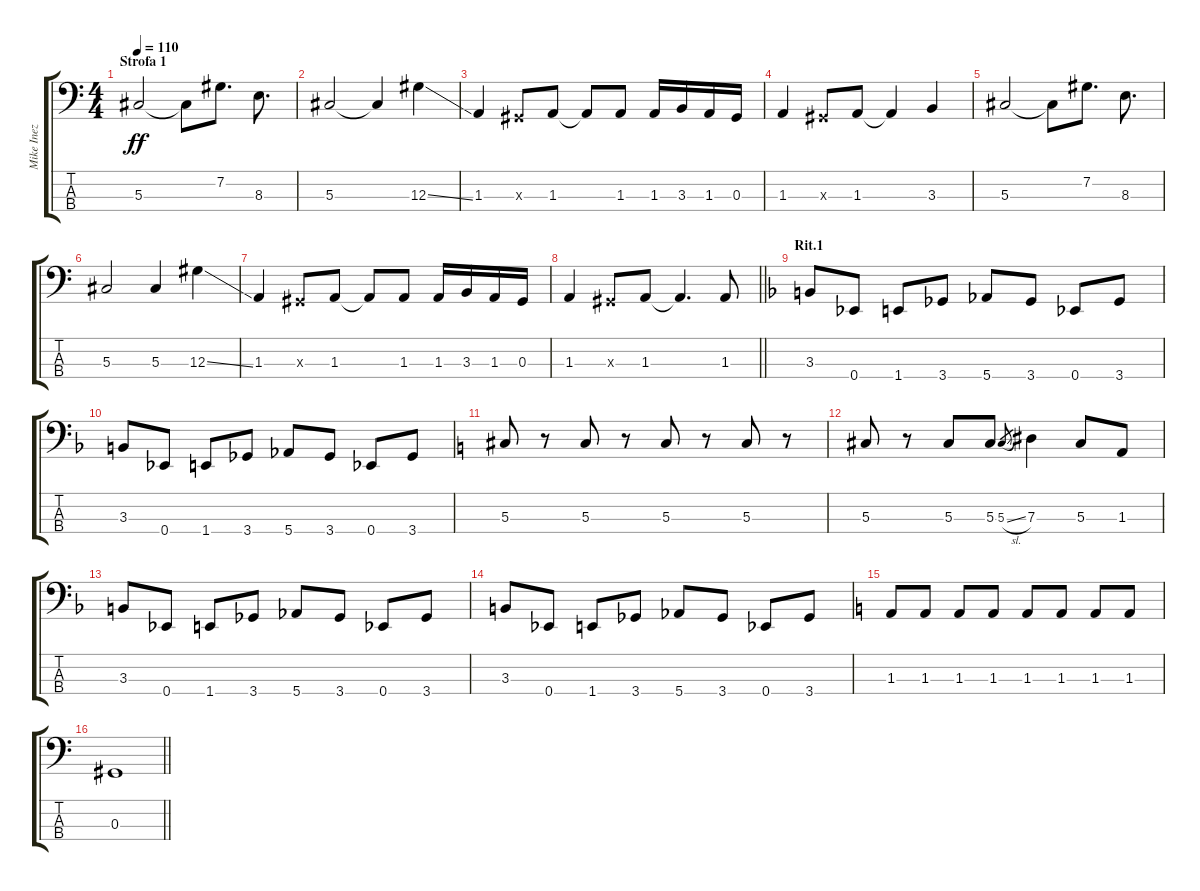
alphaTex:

\track ("Mike Inez" "Mike Inez") {instrument electricbassfinger}
\staff {score tabs}
\tuning (Gb2 Db2 Ab1 Eb1) {hide}
\ts (4 4)
\section ("" "Strofa 1")
\tempo 110
\clef f4
\ks c
5.3.2{dy ff instrument electricbassfinger} 5.3{t}.8 7.2.8{d} 8.3.8{d} |
5.3.2 5.3{t}.4 12.3{ss}.4 |
1.3.4 0.3{x}.8 1.3.8 1.3{t}.8 1.3.8 1.3.16 3.3.16 1.3.16 0.3.16 |
1.3.4 0.3{x}.8 1.3.8 1.3{t}.4 3.3.4 |
5.3.2 5.3{t}.8 7.2.8{d} 8.3.8{d} |
5.3.2 5.3.4 12.3{ss}.4 |
1.3.4 0.3{x}.8 1.3.8 1.3{t}.8 1.3.8 1.3.16 3.3.16 1.3.16 0.3.16 |
\barLineRight lightlight
1.3.4 0.3{x}.8 1.3.8 1.3{t}.4{d} 1.3.8 |
\section ("" "Rit.1")
\ks dminor
3.3.8 0.4.8 1.4.8 3.4.8 5.4.8 3.4.8 0.4.8 3.4.8 |
3.3.8 0.4.8 1.4.8 3.4.8 5.4.8 3.4.8 0.4.8 3.4.8 |
\ks c
5.3.8 r.8 5.3.8 r.8 5.3.8 r.8 5.3.8 r.8 |
5.3.8 r.8 5.3.8 5.3.8 5.3{sl}.8{gr} 7.3.4 5.3.8 1.3.8 |
\ks dminor
3.3.8 0.4.8 1.4.8 3.4.8 5.4.8 3.4.8 0.4.8 3.4.8 |
3.3.8 0.4.8 1.4.8 3.4.8 5.4.8 3.4.8 0.4.8 3.4.8 |
\ks c
1.3.8 1.3.8 1.3.8 1.3.8 1.3.8 1.3.8 1.3.8 1.3.8 |
\barLineRight lightlight
0.3.1
